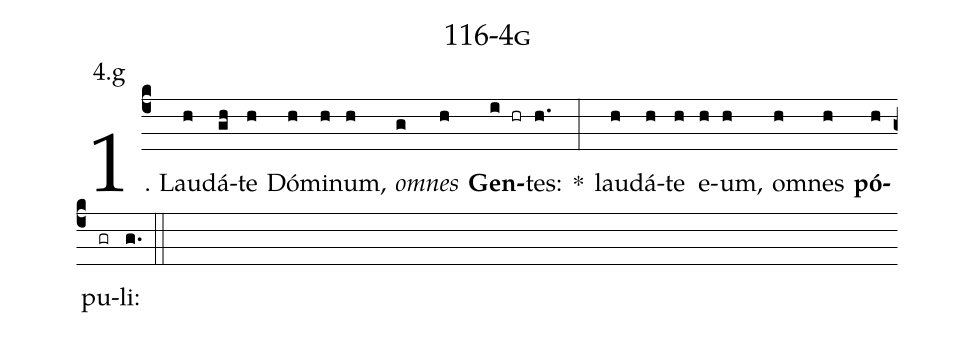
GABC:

name: 116-4g;
annotation: 4.g;
%%
(c4)1. Lau(h)dá(gh)te(h) Dó(h)mi(h)num,(h) <i>om</i>(g)<i>nes</i>(h) <b>Gen</b>(i hr)tes:(h.) *(:) lau(h)dá(h)te(h) e(h)um,(h) om(h)nes(h) <b>pó</b>(h)pu(gr)li:(g.) (::)
